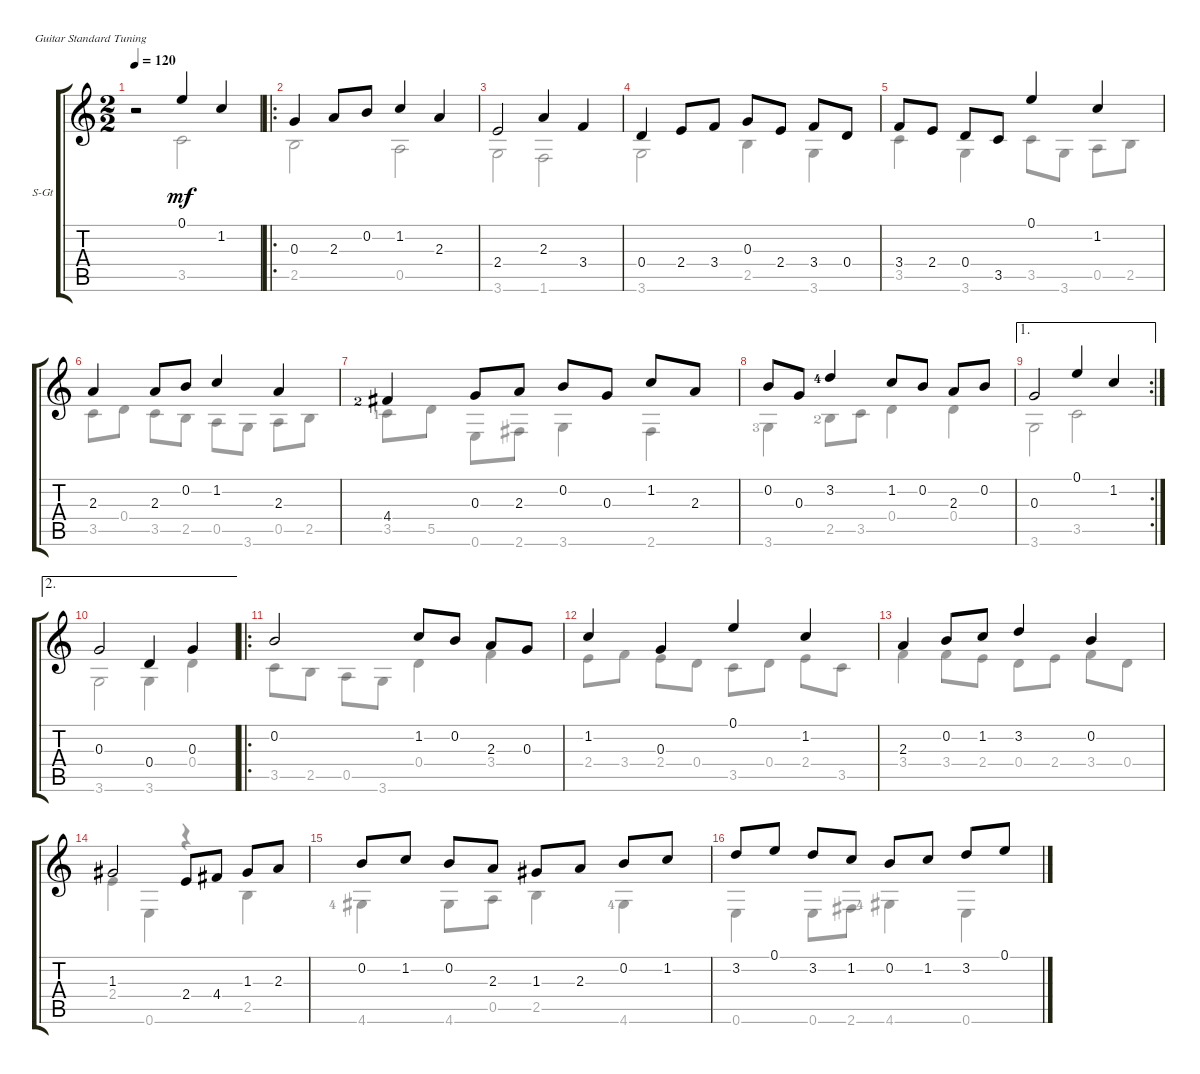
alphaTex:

\defaultSystemsLayout 4
\bracketExtendMode groupsimilarinstruments
\firstSystemTrackNameOrientation horizontal
\otherSystemsTrackNameOrientation horizontal
\track ("Classical Guitar" "S-Gt") {instrument acousticguitarsteel}
\staff {score tabs}
\tuning (E4 B3 G3 D3 A2 E2)
\voice
\ts (2 2)
\tempo 120
\clef g2
\ks c
r.2{dy mf instrument acousticguitarsteel} 0.1.4 1.2.4 |
\ro
0.3.4 2.3.8 0.2.8 1.2.4 2.3.4 |
2.4.2 2.3.4 3.4.4 |
0.4.4 2.4.8 3.4.8 0.3.8 2.4.8 3.4.8 0.4.8 |
3.4.8 2.4.8 0.4.8 3.5.8 0.1.4 1.2.4 |
2.3.4 2.3.8 0.2.8 1.2.4 2.3.4 |
4.4{lf 3}.4 0.3.8 2.3.8 0.2.8 0.3.8 1.2.8 2.3.8 |
0.2.8 0.3.8 3.2{lf 5}.4 1.2.8 0.2.8 2.3.8 0.2.8 |
\ae 1
\rc 2
0.3.2 0.1.4 1.2.4 |
\ae 2
0.3.2 0.4.4 0.3.4 |
\ro
0.2.2 1.2.8 0.2.8 2.3.8 0.3.8 |
1.2.4 0.3.4 0.1.4 1.2.4 |
2.3.4 0.2.8 1.2.8 3.2.4 0.2.4 |
1.3.2 2.4.8 4.4.8 1.3.8 2.3.8 |
0.2.8 1.2.8 0.2.8 2.3.8 1.3.8 2.3.8 0.2.8 1.2.8 |
3.2.8 0.1.8 3.2.8 1.2.8 0.2.8 1.2.8 3.2.8 0.1.8
\voice
\clef g2
\ottava regular
\simile none
\ks c
r.2{dy mf} 3.5.2 |
2.5.2 0.5.2 |
3.6.2 1.6.2 |
3.6.2 2.5.4 3.6.4 |
3.5.4 3.6.4 3.5.8 3.6.8 0.5.8 2.5.8 |
3.5.8 0.4.8 3.5.8 2.5.8 0.5.8 3.6.8 0.5.8 2.5.8 |
3.5{lf 2}.8 5.5.8 0.6.8 2.6.8 3.6.4 2.6.4 |
3.6{lf 4}.4 2.5{lf 3}.8 3.5.8 0.4.4 0.4.4 |
3.6.2 3.5.2 |
3.6.2 3.6.4 0.4.4 |
3.5.8 2.5.8 0.5.8 3.6.8 0.4.4 3.4.4 |
2.4.8 3.4.8 2.4.8 0.4.8 3.5.8 0.4.8 2.4.8 3.5.8 |
3.4.4 3.4.8 2.4.8 0.4.8 2.4.8 3.4.8 0.4.8 |
2.4.4 0.6.4 r.4 2.5.4 |
4.6{lf 5}.4 4.6.8 0.5.8 2.5.4 4.6{lf 5}.4 |
0.6.4 0.6.8 2.6.8 4.6{lf 5}.4 0.6.4
